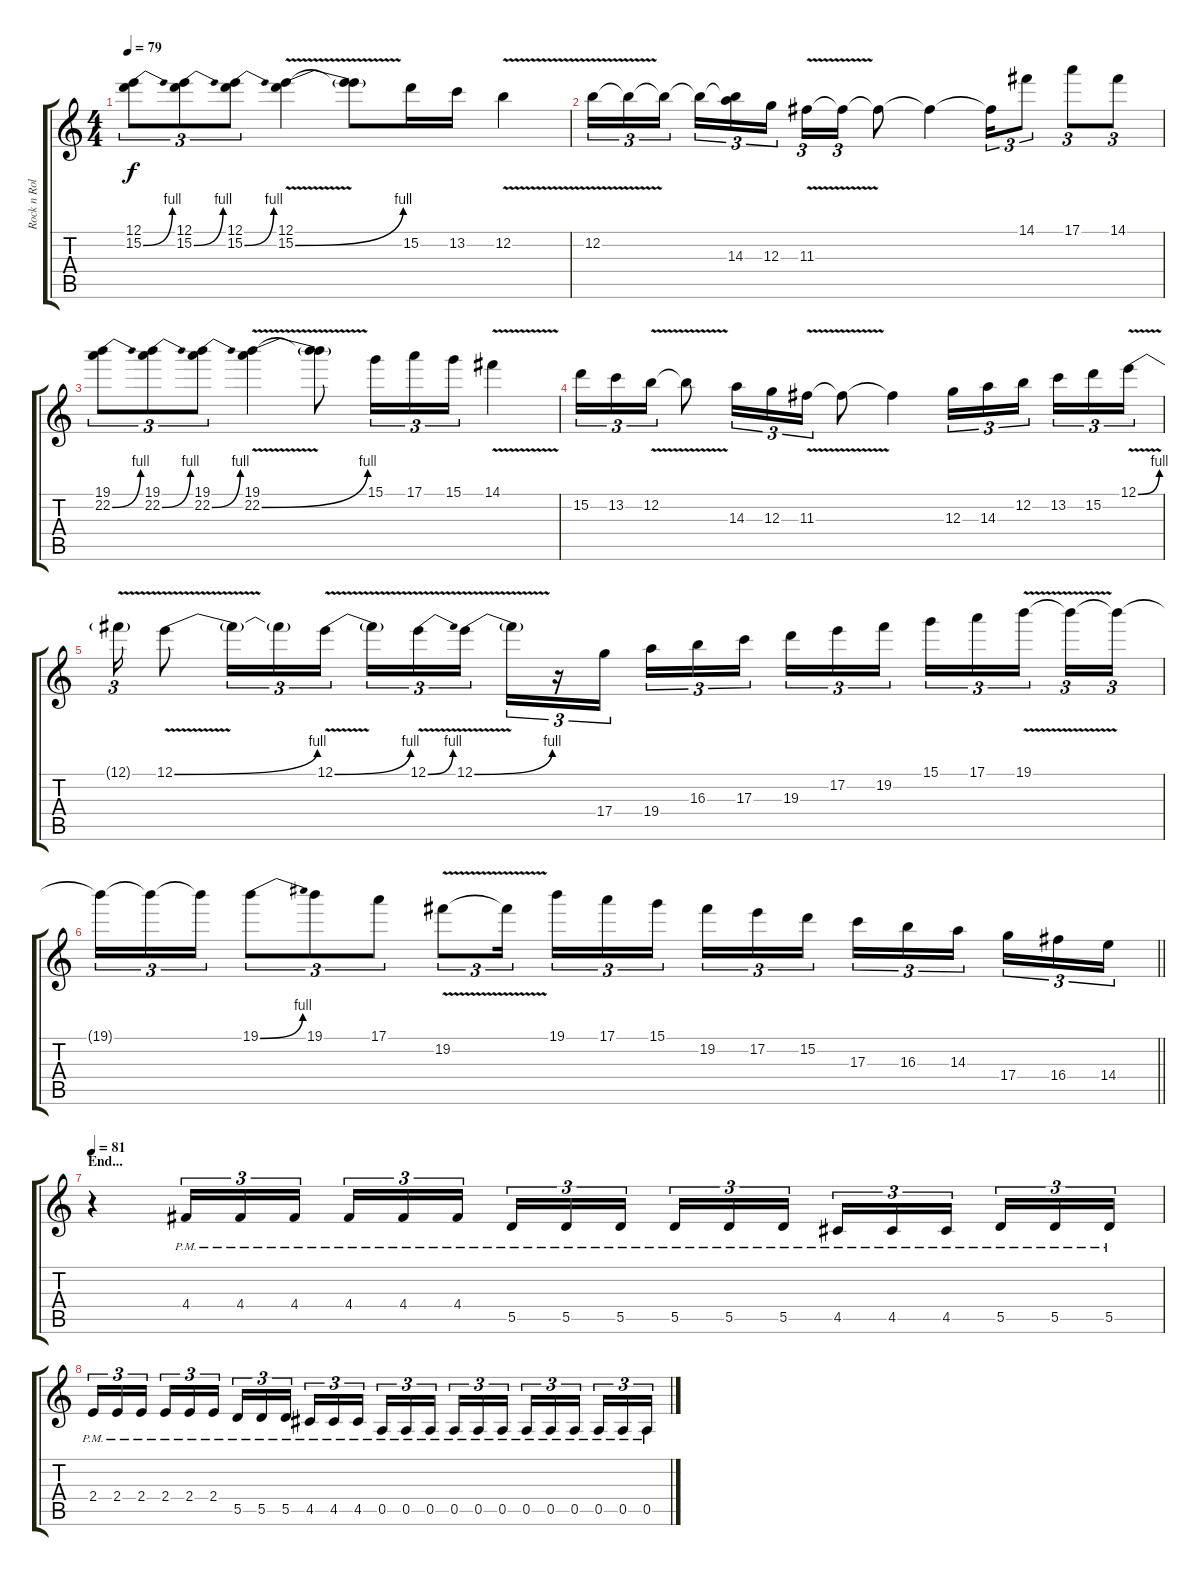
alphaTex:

\track ("Rock n Rolf" "Rock n Rol") {instrument distortionguitar}
\staff {score tabs}
\tuning (E4 B3 G3 D3 A2 E2) {hide}
\ts (4 4)
\tempo 79
\clef g2
\ks c
(12.1 15.2{be (bend 0 0 60 4)}).8{tu (3 2) dy f} (12.1 15.2{be (bend 0 0 60 4)}).8{tu (3 2)} (12.1 15.2{be (bend 0 0 60 4)}).8{tu (3 2)} (12.1 15.2{be (bend 0 0 60 4) v}).4 (12.1{t} 15.2{t}).8 15.2.16 13.2.16{beam merge} 12.2{v}.4 |
12.2{v}.16{tu (3 2)} 12.2{t}.16{tu (3 2)} 12.2{t}.16{tu (3 2) beam splitsecondary} 12.2{t}.16{tu (3 2)} (12.2{t} 14.3).16{tu (3 2)} 12.3.16{tu (3 2)} 11.3{v}.16{tu (3 2)} 11.3{t}.16{tu (3 2)} 11.3{t}.8 11.3{t}.4 11.3{t}.16{tu (3 2)} 14.1.8{tu (3 2)} 17.1.8{tu (3 2)} 14.1.8{tu (3 2)} |
(19.1 22.2{be (bend 0 0 60 4)}).8{tu (3 2)} (19.1 22.2{be (bend 0 0 60 4)}).8{tu (3 2)} (19.1 22.2{be (bend 0 0 60 4)}).8{tu (3 2)} (19.1 22.2{be (bend 0 0 60 4) v}).4 (19.1{t} 22.2{t}).8 15.1.16{tu (3 2)} 17.1.16{tu (3 2)} 15.1.16{tu (3 2)} 14.1{v}.4 |
15.2.16{tu (3 2)} 13.2.16{tu (3 2)} 12.2{v}.16{tu (3 2)} 12.2{t}.8 14.3.16{tu (3 2) beam merge} 12.3.16{tu (3 2)} 11.3{v}.16{tu (3 2)} 11.3{t}.8 11.3{t}.4 12.3.16{tu (3 2)} 14.3.16{tu (3 2)} 12.2.16{tu (3 2) beam splitsecondary} 13.2.16{tu (3 2)} 15.2.16{tu (3 2)} 12.1{be (bend 0 0 60 4) v}.16{tu (3 2)} |
12.1{t}.16{tu (3 2)} 12.1{be (bend 0 0 60 4) v}.8 12.1{t}.16{tu (3 2)} 12.1{t}.16{tu (3 2)} 12.1{be (bend 0 0 60 4) v}.16{tu (3 2) beam splitsecondary} 12.1{t}.16{tu (3 2)} 12.1{be (bend 0 0 60 4) v}.16{tu (3 2)} 12.1{be (bend 0 0 60 4) v}.16{tu (3 2) beam splitsecondary} 12.1{t}.16{tu (3 2) beam merge} r.16{tu (3 2)} 17.4.16{tu (3 2) beam splitsecondary} 19.4.16{tu (3 2)} 16.3.16{tu (3 2) beam merge} 17.3.16{tu (3 2) beam splitsecondary} 19.3.16{tu (3 2) beam merge} 17.2.16{tu (3 2)} 19.2.16{tu (3 2) beam splitsecondary} 15.1.16{tu (3 2)} 17.1.16{tu (3 2)} 19.1{v}.16{tu (3 2) beam splitsecondary} 19.1{t}.16{tu (3 2)} 19.1{t}.16{tu (3 2)} |
\barLineRight lightlight
19.1{t}.16{tu (3 2)} 19.1{t}.16{tu (3 2)} 19.1{t}.16{tu (3 2)} 19.1{be (bend 0 0 60 4)}.8{tu (3 2)} 19.1.8{tu (3 2)} 17.1.8{tu (3 2)} 19.2{v}.8{tu (3 2)} 19.2{t}.16{tu (3 2)} 19.1.16{tu (3 2)} 17.1.16{tu (3 2)} 15.1.16{tu (3 2) beam splitsecondary} 19.2.16{tu (3 2)} 17.2.16{tu (3 2)} 15.2.16{tu (3 2)} 17.3.16{tu (3 2)} 16.3.16{tu (3 2)} 14.3.16{tu (3 2) beam splitsecondary} 17.4.16{tu (3 2)} 16.4.16{tu (3 2)} 14.4.16{tu (3 2)} |
\section ("" "End...")
\tempo 81
r.4 4.4{pm}.16{tu (3 2)} 4.4{pm}.16{tu (3 2)} 4.4{pm}.16{tu (3 2) beam splitsecondary} 4.4{pm}.16{tu (3 2)} 4.4{pm}.16{tu (3 2)} 4.4{pm}.16{tu (3 2)} 5.5{pm}.16{tu (3 2)} 5.5{pm}.16{tu (3 2)} 5.5{pm}.16{tu (3 2) beam splitsecondary} 5.5{pm}.16{tu (3 2)} 5.5{pm}.16{tu (3 2)} 5.5{pm}.16{tu (3 2)} 4.5{pm}.16{tu (3 2)} 4.5{pm}.16{tu (3 2)} 4.5{pm}.16{tu (3 2) beam splitsecondary} 5.5{pm}.16{tu (3 2)} 5.5{pm}.16{tu (3 2)} 5.5{pm}.16{tu (3 2)} |
2.4{pm}.16{tu (3 2)} 2.4{pm}.16{tu (3 2)} 2.4{pm}.16{tu (3 2) beam splitsecondary} 2.4{pm}.16{tu (3 2)} 2.4{pm}.16{tu (3 2)} 2.4{pm}.16{tu (3 2)} 5.5{pm}.16{tu (3 2)} 5.5{pm}.16{tu (3 2)} 5.5{pm}.16{tu (3 2) beam splitsecondary} 4.5{pm}.16{tu (3 2)} 4.5{pm}.16{tu (3 2)} 4.5{pm}.16{tu (3 2)} 0.5{pm}.16{tu (3 2)} 0.5{pm}.16{tu (3 2)} 0.5{pm}.16{tu (3 2) beam splitsecondary} 0.5{pm}.16{tu (3 2)} 0.5{pm}.16{tu (3 2)} 0.5{pm}.16{tu (3 2)} 0.5{pm}.16{tu (3 2)} 0.5{pm}.16{tu (3 2)} 0.5{pm}.16{tu (3 2) beam splitsecondary} 0.5{pm}.16{tu (3 2)} 0.5{pm}.16{tu (3 2)} 0.5{pm}.16{tu (3 2)}
